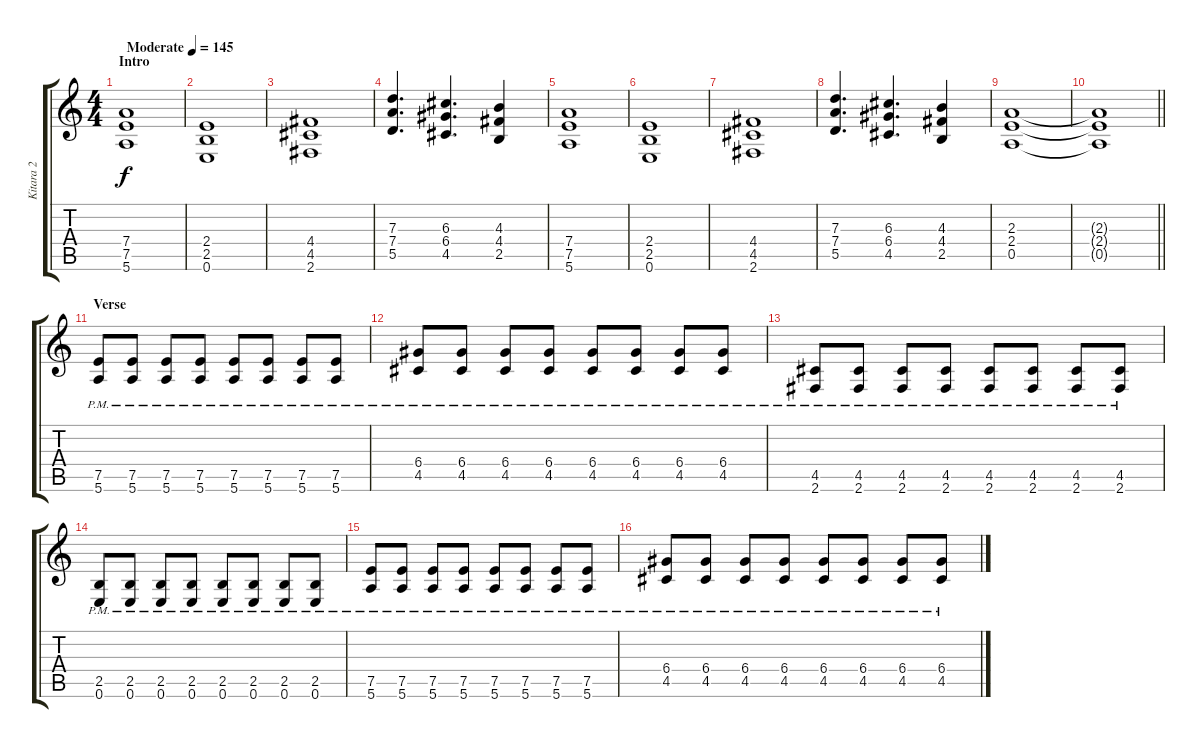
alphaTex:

\track ("Kitara 2" "Kitara 2") {instrument overdrivenguitar}
\staff {score tabs}
\tuning (E4 B3 G3 D3 A2 E2) {hide}
\ts (4 4)
\section ("" "Intro")
\tempo (145 "Moderate")
\clef g2
\ks c
(7.4 7.5 5.6).1{dy f instrument overdrivenguitar} |
(2.4 2.5 0.6).1 |
(4.4 4.5 2.6).1 |
(7.3 7.4 5.5).4{d} (6.3 6.4 4.5).4{d} (4.3 4.4 2.5).4 |
(7.4 7.5 5.6).1 |
(2.4 2.5 0.6).1 |
(4.4 4.5 2.6).1 |
(7.3 7.4 5.5).4{d} (6.3 6.4 4.5).4{d} (4.3 4.4 2.5).4 |
(2.3 2.4 0.5).1 |
\barLineRight lightlight
(2.3{t} 2.4{t} 0.5{t}).1 |
\section ("" "Verse")
(7.5{pm} 5.6{pm}).8 (7.5{pm} 5.6{pm}).8 (7.5{pm} 5.6{pm}).8 (7.5{pm} 5.6{pm}).8 (7.5{pm} 5.6{pm}).8 (7.5{pm} 5.6{pm}).8 (7.5{pm} 5.6{pm}).8 (7.5{pm} 5.6{pm}).8 |
(6.4{pm} 4.5{pm}).8 (6.4{pm} 4.5{pm}).8 (6.4{pm} 4.5{pm}).8 (6.4{pm} 4.5{pm}).8 (6.4{pm} 4.5{pm}).8 (6.4{pm} 4.5{pm}).8 (6.4{pm} 4.5{pm}).8 (6.4{pm} 4.5{pm}).8 |
(4.5{pm} 2.6{pm}).8 (4.5{pm} 2.6{pm}).8 (4.5{pm} 2.6{pm}).8 (4.5{pm} 2.6{pm}).8 (4.5{pm} 2.6{pm}).8 (4.5{pm} 2.6{pm}).8 (4.5{pm} 2.6{pm}).8 (4.5{pm} 2.6{pm}).8 |
(2.5{pm} 0.6{pm}).8 (2.5{pm} 0.6{pm}).8 (2.5{pm} 0.6{pm}).8 (2.5{pm} 0.6{pm}).8 (2.5{pm} 0.6{pm}).8 (2.5{pm} 0.6{pm}).8 (2.5{pm} 0.6{pm}).8 (2.5{pm} 0.6{pm}).8 |
(7.5{pm} 5.6{pm}).8 (7.5{pm} 5.6{pm}).8 (7.5{pm} 5.6{pm}).8 (7.5{pm} 5.6{pm}).8 (7.5{pm} 5.6{pm}).8 (7.5{pm} 5.6{pm}).8 (7.5{pm} 5.6{pm}).8 (7.5{pm} 5.6{pm}).8 |
(6.4{pm} 4.5{pm}).8 (6.4{pm} 4.5{pm}).8 (6.4{pm} 4.5{pm}).8 (6.4{pm} 4.5{pm}).8 (6.4{pm} 4.5{pm}).8 (6.4{pm} 4.5{pm}).8 (6.4{pm} 4.5{pm}).8 (6.4{pm} 4.5{pm}).8
